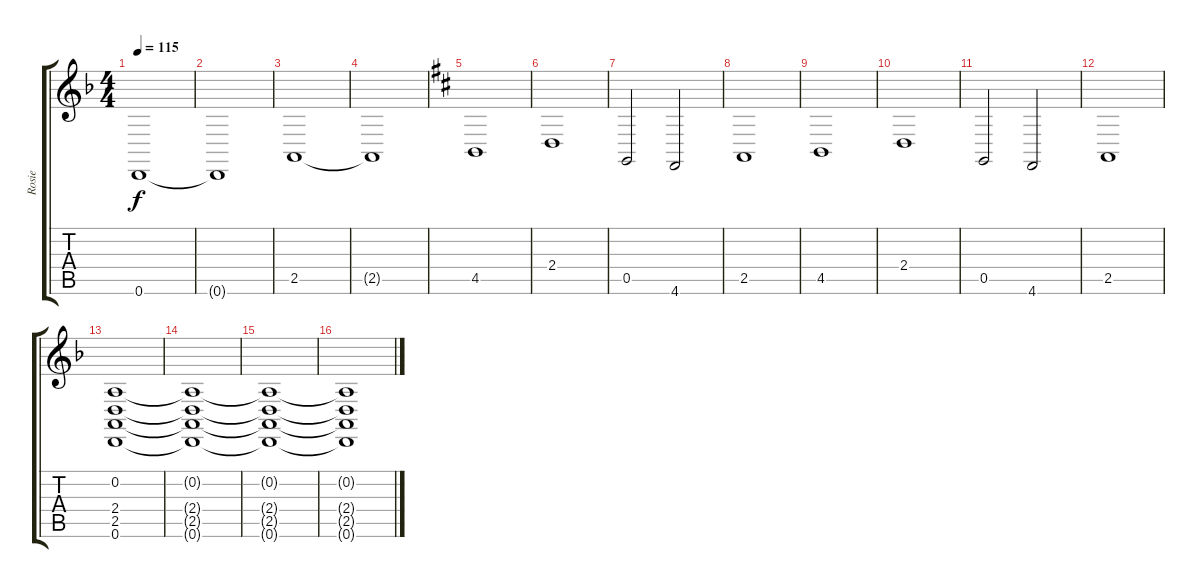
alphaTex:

\track ("Rosie" "Rosie") {instrument stringensemble2}
\staff {score tabs}
\tuning (D4 A3 F3 C3 G2 D2) {hide}
\ts (4 4)
\tempo 115
\clef g2
\ks dminor
0.6.1{dy f} |
0.6{t}.1 |
2.5.1 |
2.5{t}.1 |
\ks bminor
4.5.1 |
2.4.1 |
0.5.2 4.6.2 |
2.5.1 |
4.5.1 |
2.4.1 |
0.5.2 4.6.2 |
2.5.1 |
\ks dminor
(0.2 2.4 2.5 0.6).1 |
(0.2{t} 2.4{t} 2.5{t} 0.6{t}).1 |
(0.2{t} 2.4{t} 2.5{t} 0.6{t}).1 |
(0.2{t} 2.4{t} 2.5{t} 0.6{t}).1
